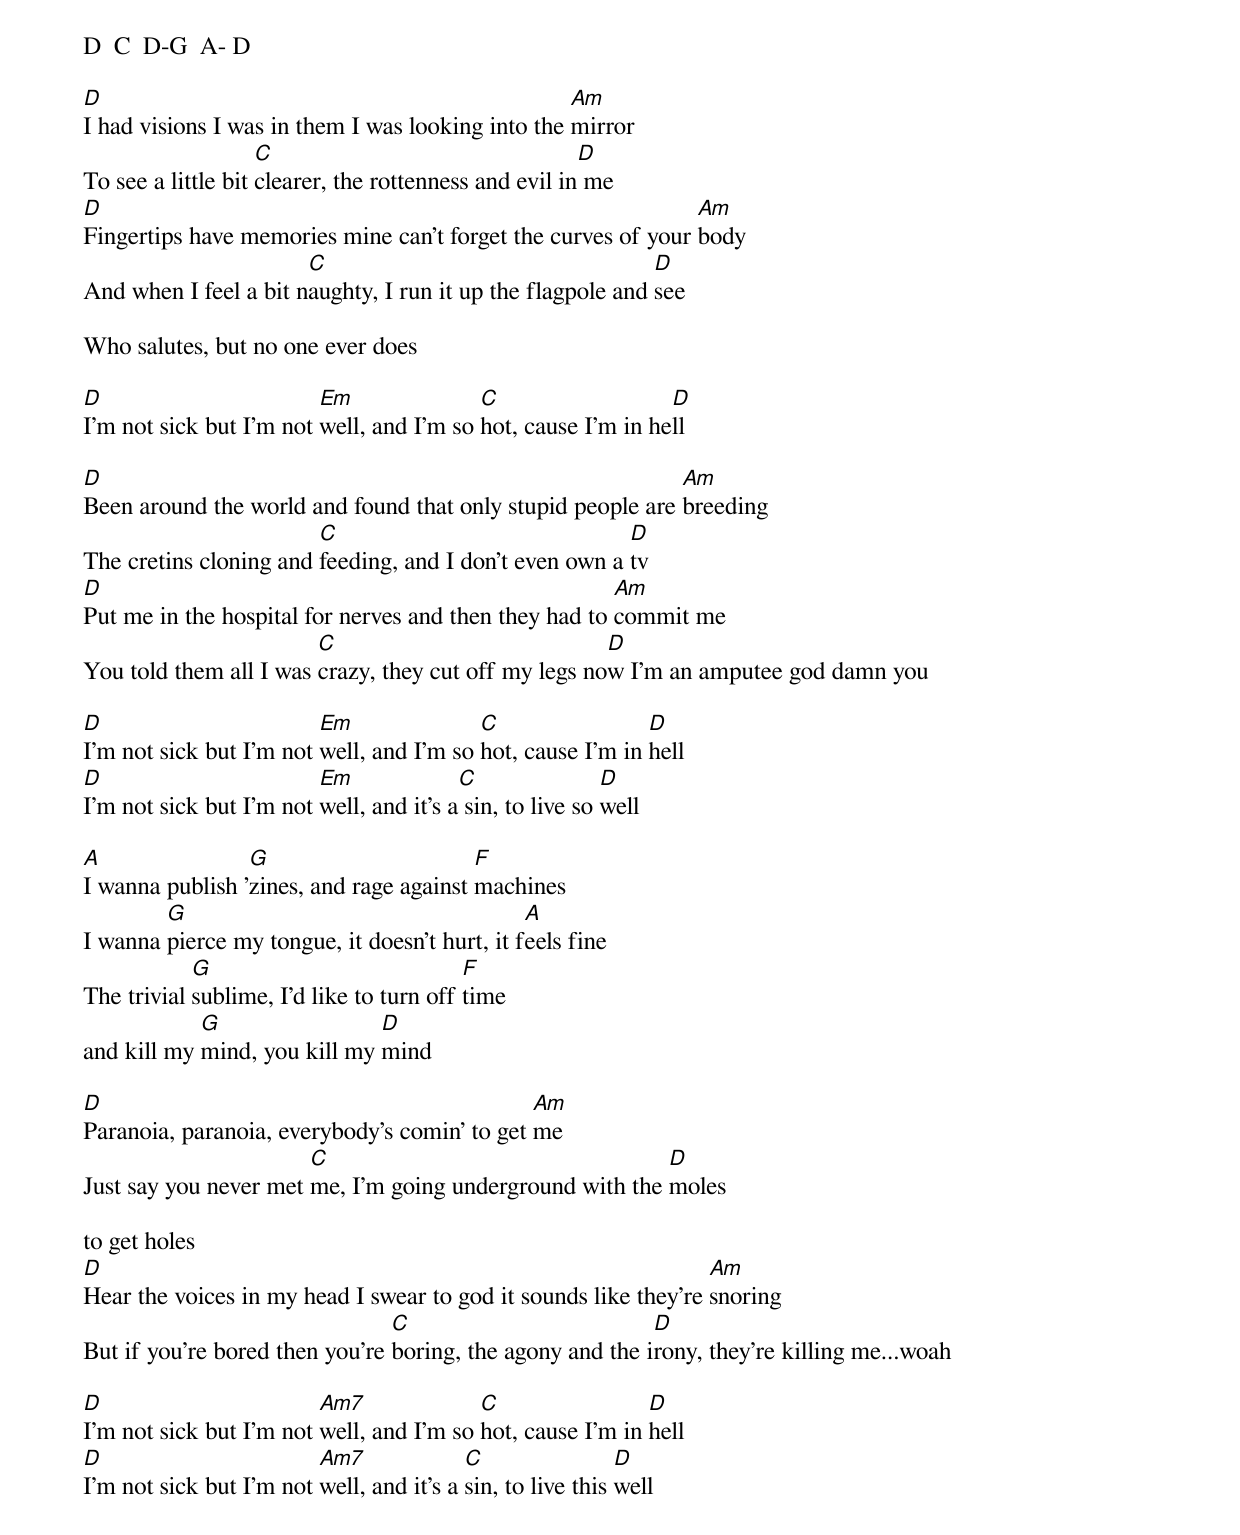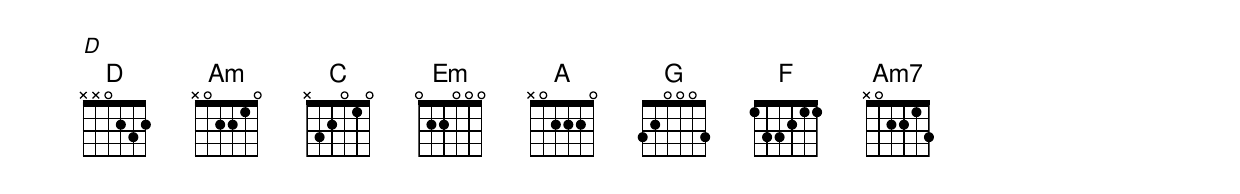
D  C  D-G  A- D

D                                                  Am
I had visions I was in them I was looking into the mirror
                    C                                  D
To see a little bit clearer, the rottenness and evil in me
D                                                             Am
Fingertips have memories mine can't forget the curves of your body
                       C                                    D
And when I feel a bit naughty, I run it up the flagpole and see

Who salutes, but no one ever does

D                        Em               C                   D
I'm not sick but I'm not well, and I'm so hot, cause I'm in hell

D                                                           Am
Been around the world and found that only stupid people are breeding
                        C                               D
The cretins cloning and feeding, and I don't even own a tv
D                                                      Am
Put me in the hospital for nerves and then they had to commit me
                        C                             D
You told them all I was crazy, they cut off my legs now I'm an amputee god damn you

D                        Em               C                 D
I'm not sick but I'm not well, and I'm so hot, cause I'm in hell
D                        Em              C                D
I'm not sick but I'm not well, and it's a sin, to live so well

A                G                       F
I wanna publish 'zines, and rage against machines
        G                                      A
I wanna pierce my tongue, it doesn't hurt, it feels fine
            G                             F
The trivial sublime, I'd like to turn off time
            G                 D
and kill my mind, you kill my mind

D                                             Am
Paranoia, paranoia, everybody's comin' to get me
                       C                                  D
Just say you never met me, I'm going underground with the moles

to get holes
D                                                                Am
Hear the voices in my head I swear to god it sounds like they're snoring
                                C                          D
But if you're bored then you're boring, the agony and the irony, they're killing me...woah

D                        Am7              C                 D
I'm not sick but I'm not well, and I'm so hot, cause I'm in hell
D                        Am7              C                 D
I'm not sick but I'm not well, and it's a sin, to live this well

D
